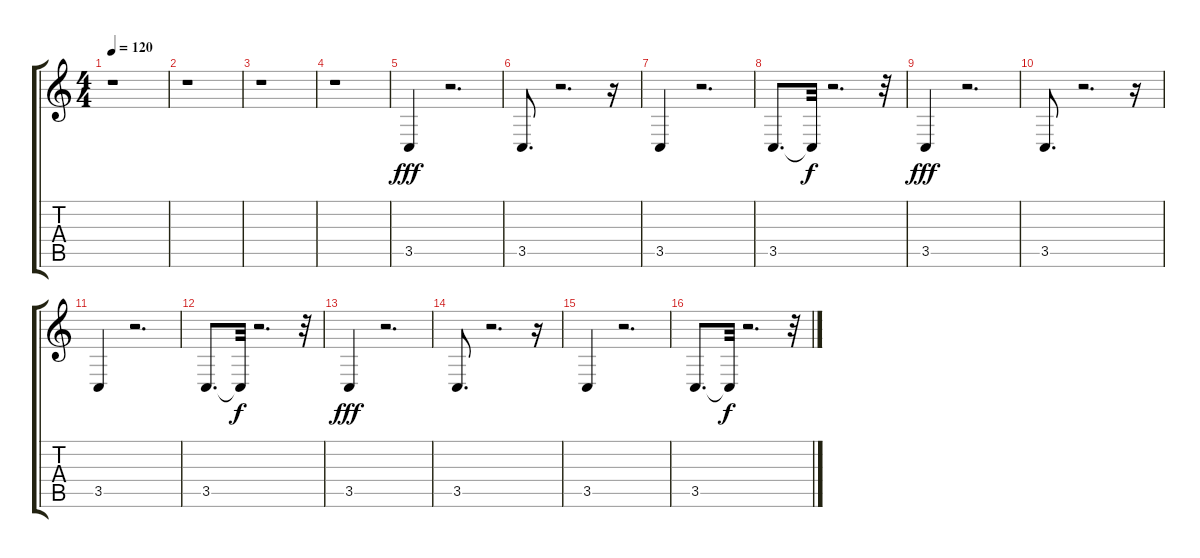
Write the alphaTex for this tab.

\track "" {instrument agogo}
\staff {score tabs}
\tuning (E4 B3 G3 D3 A2 E2) {hide}
\ts (4 4)
\tempo 120
\clef g2
\ks c
r.1{dy f} |
r.1 |
r.1 |
r.1 |
3.5.4{dy fff} r.2{d} |
3.5.8{d} r.2{d} r.16 |
3.5.4 r.2{d} |
3.5.8{d} 3.5{t}.32{dy f} r.2{d} r.32 |
3.5.4{dy fff} r.2{d} |
3.5.8{d} r.2{d} r.16 |
3.5.4 r.2{d} |
3.5.8{d} 3.5{t}.32{dy f} r.2{d} r.32 |
3.5.4{dy fff} r.2{d} |
3.5.8{d} r.2{d} r.16 |
3.5.4 r.2{d} |
3.5.8{d} 3.5{t}.32{dy f} r.2{d} r.32
